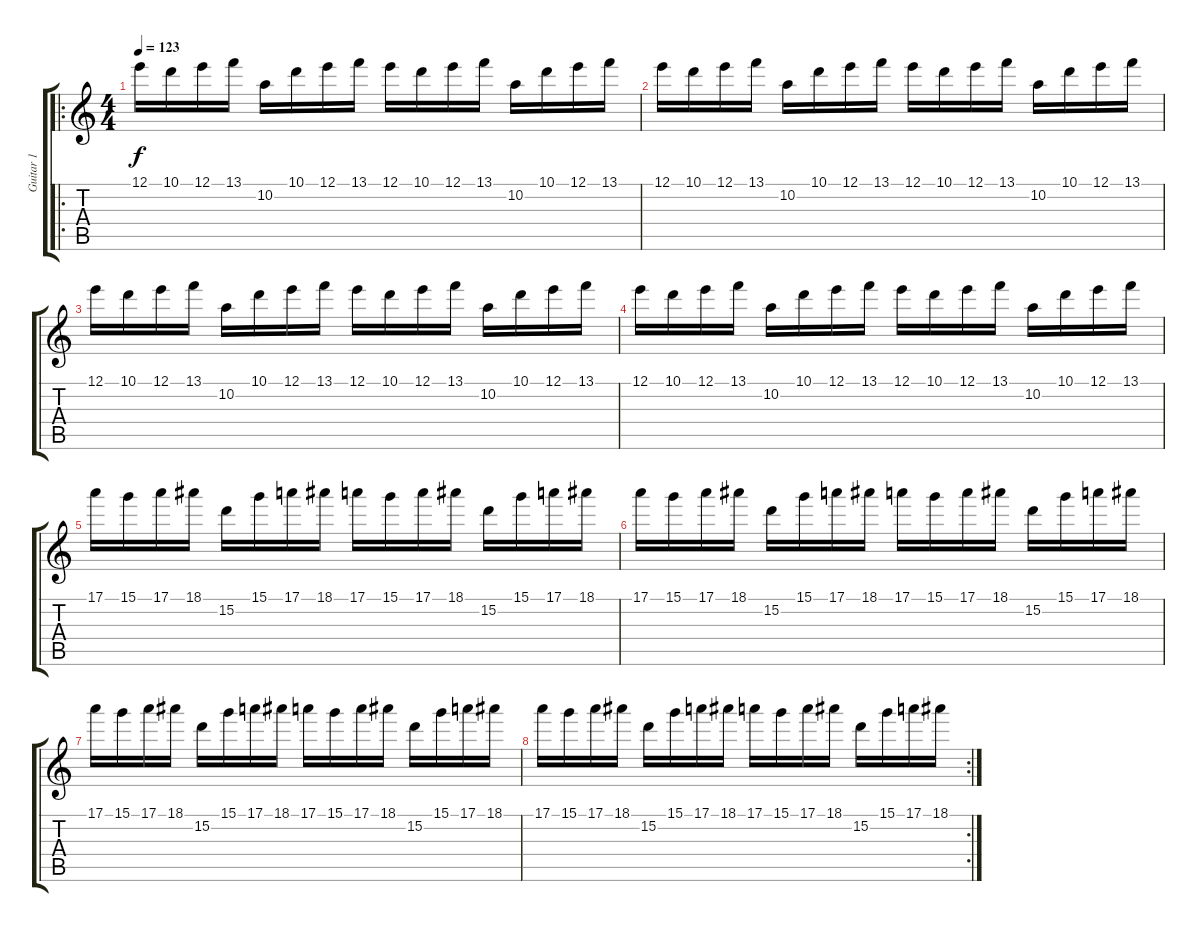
\track ("Guitar 1" "Guitar 1") {instrument overdrivenguitar}
\staff {score tabs}
\tuning (E4 B3 G3 D3 A2 E2) {hide}
\ro
\ts (4 4)
\tempo 123
\clef g2
\ks c
12.1.16{txt "" dy f instrument overdrivenguitar} 10.1.16 12.1.16 13.1.16 10.2.16 10.1.16 12.1.16 13.1.16 12.1.16 10.1.16 12.1.16 13.1.16 10.2.16 10.1.16 12.1.16 13.1.16 |
12.1.16 10.1.16 12.1.16 13.1.16 10.2.16 10.1.16 12.1.16 13.1.16 12.1.16 10.1.16 12.1.16 13.1.16 10.2.16 10.1.16 12.1.16 13.1.16 |
12.1.16 10.1.16 12.1.16 13.1.16 10.2.16 10.1.16 12.1.16 13.1.16 12.1.16 10.1.16 12.1.16 13.1.16 10.2.16 10.1.16 12.1.16 13.1.16 |
12.1.16 10.1.16 12.1.16 13.1.16 10.2.16 10.1.16 12.1.16 13.1.16 12.1.16 10.1.16 12.1.16 13.1.16 10.2.16 10.1.16 12.1.16 13.1.16 |
17.1.16 15.1.16 17.1.16 18.1.16 15.2.16 15.1.16 17.1.16 18.1.16 17.1.16 15.1.16 17.1.16 18.1.16 15.2.16 15.1.16 17.1.16 18.1.16 |
17.1.16 15.1.16 17.1.16 18.1.16 15.2.16 15.1.16 17.1.16 18.1.16 17.1.16 15.1.16 17.1.16 18.1.16 15.2.16 15.1.16 17.1.16 18.1.16 |
17.1.16 15.1.16 17.1.16 18.1.16 15.2.16 15.1.16 17.1.16 18.1.16 17.1.16 15.1.16 17.1.16 18.1.16 15.2.16 15.1.16 17.1.16 18.1.16 |
\rc 2
17.1.16 15.1.16 17.1.16 18.1.16 15.2.16 15.1.16 17.1.16 18.1.16 17.1.16 15.1.16 17.1.16 18.1.16 15.2.16 15.1.16 17.1.16 18.1.16
